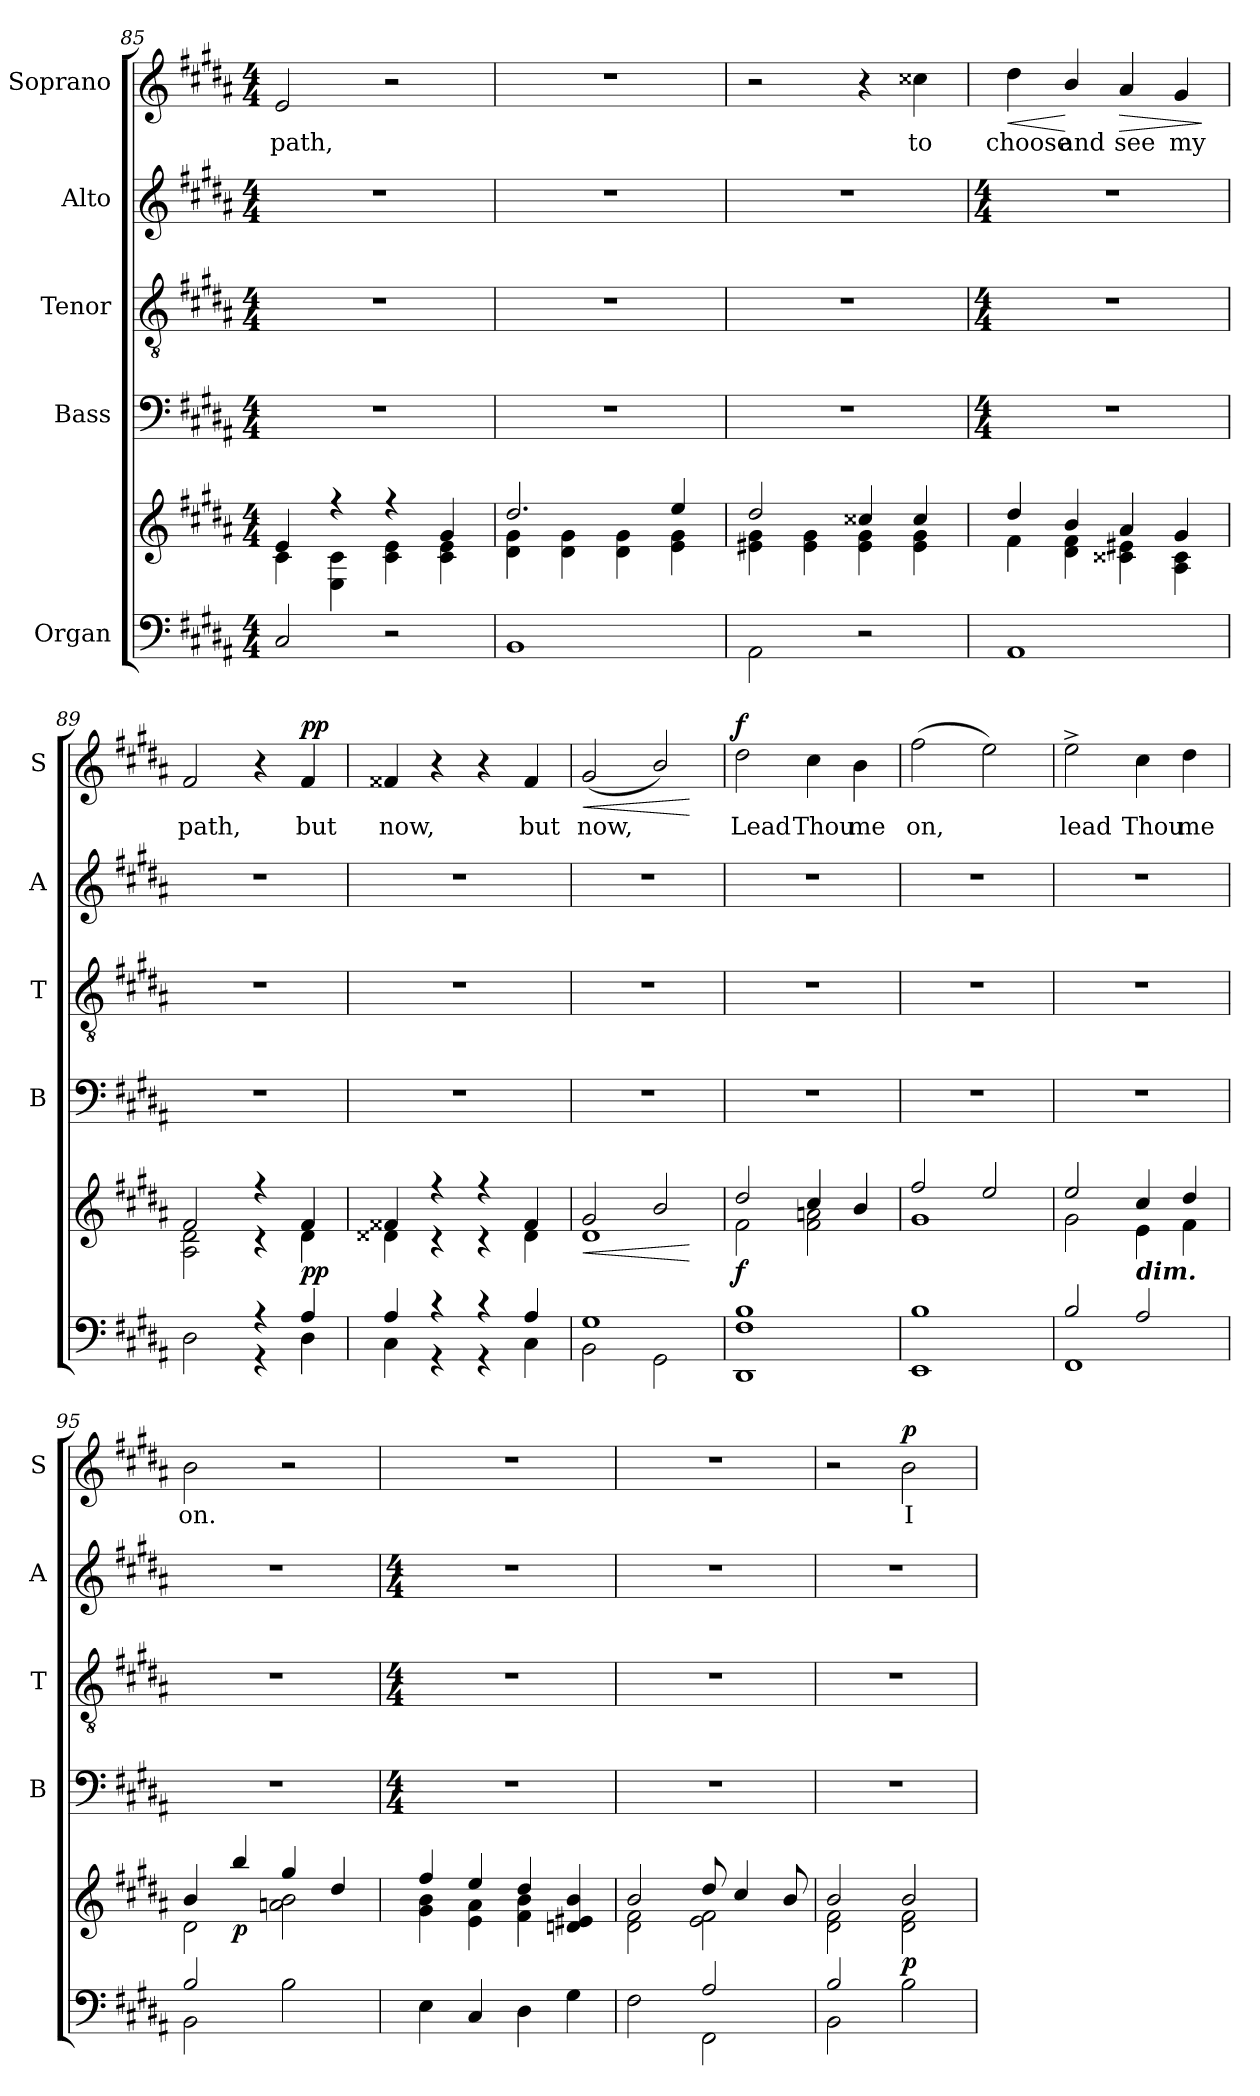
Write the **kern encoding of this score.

**kern	**kern	**dynam	**kern	**kern	**kern	**kern	**text	**dynam
*part5	*part5	*part5	*part4	*part3	*part2	*part1	*part1	*part1
*staff6	*staff5	*staff5/6	*staff4	*staff3	*staff2	*staff1	*staff1	*staff1
*I"Organ	*	*	*I"Bass	*I"Tenor	*I"Alto	*I"Soprano	*	*
*	*	*	*I'B	*I'T	*I'A	*I'S	*	*
*clefF4	*clefG2	*	*clefF4	*clefGv2	*clefG2	*clefG2	*	*
*k[f#c#g#d#a#]	*k[f#c#g#d#a#]	*	*k[f#c#g#d#a#]	*k[f#c#g#d#a#]	*k[f#c#g#d#a#]	*k[f#c#g#d#a#]	*	*
*B:	*B:	*	*B:	*B:	*B:	*B:	*	*
*M4/4	*M4/4	*	*M4/4	*M4/4	*M4/4	*M4/4	*	*
=85	=85	=85	=85	=85	=85	=85	=85	=85
*^	*^	*	*	*	*	*	*	*
!	!	!	!	!	!	!	!	!	!LO:LY:b	!
2C#/	2ryy	4e/	4c#\	.	1r	1r	1r	2e	path,	.
.	.	4r	4E\ 4c#\	.	.	.	.	.	.	.
2r	2ryy	4r	4c#\ 4e\	.	.	.	.	2r	.	.
.	.	4g#/	4c#\ 4e\	.	.	.	.	.	.	.
=86	=86	=86	=86	=86	=86	=86	=86	=86	=86	=86
1BB/	2ryy	2.dd#/	4d#\ 4g#\	.	1r	1r	1r	1r	.	.
.	.	.	4d#\ 4g#\	.	.	.	.	.	.	.
.	2ryy	.	4d#\ 4g#\	.	.	.	.	.	.	.
.	.	4ee/	4e\ 4g#\	.	.	.	.	.	.	.
=87	=87	=87	=87	=87	=87	=87	=87	=87	=87	=87
2AA#\	2ryy	2dd#/	4e#X\ 4g#\	.	1r	1r	1r	2r	.	.
.	.	.	4e#\ 4g#\	.	.	.	.	.	.	.
2r	2ryy	4cc##X/	4e#\ 4g#\	.	.	.	.	4r	.	.
!	!	!	!	!	!	!	!	!	!LO:LY:b	!
.	.	4cc##/	4e#\ 4g#\	.	.	.	.	4cc##X	to	.
!!LO:LB:g=z
=88	=88	=88	=88	=88	=88	=88	=88	=88	=88	=88
*	*	*	*	*	*M4/4	*M4/4	*M4/4	*	*	*
!	!	!	!	!	!	!	!	!	!LO:LY:b	!LO:HP:b
1AA#/	2ryy	4dd#/	4f#\	.	1r	1r	1r	4dd#	choose	<
!	!	!	!	!	!	!	!	!	!LO:LY:b	!
.	.	4b/	4d#\ 4f#\	.	.	.	.	4b/	and	[
!	!	!	!	!	!	!	!	!	!LO:LY:b	!LO:HP:b
.	2ryy	4a#/	4c##X\ 4e#X\	.	.	.	.	4a#	see	>
!	!	!	!	!	!	!	!	!	!LO:LY:b	!
.	.	4g#/	4A#\ 4c##\	.	.	.	.	4g#	my	.
*v	*v	*	*	*	*	*	*	*	*	*
*	*v	*v	*	*	*	*	*	*	*
.	.	.	.	.	.	.	.	]
=89	=89	=89	=89	=89	=89	=89	=89	=89
*^	*^	*	*	*	*	*	*	*
!	!	!	!	!	!	!	!	!	!LO:LY:b	!
2D#\	2ryy	2f#/	2A#\ 2d#\	.	1r	1r	1r	2f#	path,	.
4r	4r	4r	4r	.	.	.	.	4r	.	.
!	!	!	!	!LO:DY:b	!	!	!	!	!LO:LY:b	!LO:DY:b
4A#/	4D#\	4f#/	4d#\	pp	.	.	.	4f#	but	pp
=90	=90	=90	=90	=90	=90	=90	=90	=90	=90	=90
!	!	!	!	!	!	!	!	!	!LO:LY:b	!
4A#/	4C#\	4f##X/	4d##X\	.	1r	1r	1r	4f##X	now,	.
4r	4r	4r	4r	.	.	.	.	4r	.	.
4r	4r	4r	4r	.	.	.	.	4r	.	.
!	!	!	!	!	!	!	!	!	!LO:LY:b	!
4A#/	4C#\	4f##/	4d##\	.	.	.	.	4f##	but	.
=91	=91	=91	=91	=91	=91	=91	=91	=91	=91	=91
!	!	!	!	!LO:HP:b	!	!	!	!	!LO:LY:b	!LO:HP:b
1G#/	2BB\	2g#/	1d#\	<	1r	1r	1r	(<2g#	now,	<
.	2GG#\	2b/	.	.	.	.	.	2b/)	.	.
*v	*v	*	*	*	*	*	*	*	*	*
*	*v	*v	*	*	*	*	*	*	*
.	.	[	.	.	.	.	.	[
=92	=92	=92	=92	=92	=92	=92	=92	=92
*^	*^	*	*	*	*	*	*	*
!	!	!	!	!LO:DY:b	!	!	!	!	!LO:LY:b	!LO:DY:b
1F#/	1DD#\ 1B\	2dd#/	2f#\	f	1r	1r	1r	2dd#	Lead	f
!	!	!	!	!	!	!	!	!	!LO:LY:b	!
.	.	4cc#/	2f#\ 2an\	.	.	.	.	4cc#	Thou	.
!	!	!	!	!	!	!	!	!	!LO:LY:b	!
.	.	4b/	.	.	.	.	.	4b	me	.
=93	=93	=93	=93	=93	=93	=93	=93	=93	=93	=93
!	!	!	!	!	!	!	!	!	!LO:LY:b	!
1B/	1EE\	2ff#/	1g#\	.	1r	1r	1r	(>2ff#	on,	.
.	.	2ee/	.	.	.	.	.	2ee)	.	.
=94	=94	=94	=94	=94	=94	=94	=94	=94	=94	=94
!	!	!	!	!	!	!	!	!	!LO:LY:b	!
2B/	1FF#\	2ee/	2g#\	.	1r	1r	1r	2ee^	lead	.
!	!	!LO:TX:b:Bi:t=dim.	!	!	!	!	!	!	!	!
!	!	!	!	!	!	!	!	!	!LO:LY:b	!
2A#/	.	4cc#/	4e\	.	.	.	.	4cc#	Thou	.
!	!	!	!	!	!	!	!	!	!LO:LY:b	!
.	.	4dd#/	4f#\	.	.	.	.	4dd#	me	.
=95	=95	=95	=95	=95	=95	=95	=95	=95	=95	=95
!	!	!	!	!	!	!	!	!	!LO:LY:b	!
2B/	2BB\	4b/	2d#\	.	1r	1r	1r	2b	on.	.
!	!	!	!	!LO:DY:b	!	!	!	!	!	!
.	.	4bb/	.	p	.	.	.	.	.	.
2B\	2ryy	4gg#/	2an\ 2b\	.	.	.	.	2r	.	.
.	.	4dd#/	.	.	.	.	.	.	.	.
!!LO:LB:g=z
=96	=96	=96	=96	=96	=96	=96	=96	=96	=96	=96
*	*	*	*	*	*M4/4	*M4/4	*M4/4	*	*	*
4E\	2ryy	4ff#/	4g#\ 4b\	.	1r	1r	1r	1r	.	.
4C#/	.	4ee/	4e\ 4a#\	.	.	.	.	.	.	.
4D#\	2ryy	4dd#/	4f#\ 4b\	.	.	.	.	.	.	.
4G#\	.	4dn/ 4e#X/ 4b/	4ryy	.	.	.	.	.	.	.
=97	=97	=97	=97	=97	=97	=97	=97	=97	=97	=97
2F#\	2ryy	2b/	2d#\ 2f#\	.	1r	1r	1r	1r	.	.
2A#/	2FF#\	8dd#/	2e\ 2f#\	.	.	.	.	.	.	.
.	.	4cc#/	.	.	.	.	.	.	.	.
.	.	8b/	.	.	.	.	.	.	.	.
=98	=98	=98	=98	=98	=98	=98	=98	=98	=98	=98
2B/	2BB\	2b/	2d#\ 2f#\	.	1r	1r	1r	2r	.	.
!	!	!	!	!LO:DY:b	!	!	!	!	!LO:LY:b	!LO:DY:b
2B\	2ryy	2b/	2d#\ 2f#\	p	.	.	.	2b	I	p
*v	*v	*	*	*	*	*	*	*	*	*
*	*v	*v	*	*	*	*	*	*	*
=	=	=	=	=	=	=	=	=
*-	*-	*-	*-	*-	*-	*-	*-	*-
